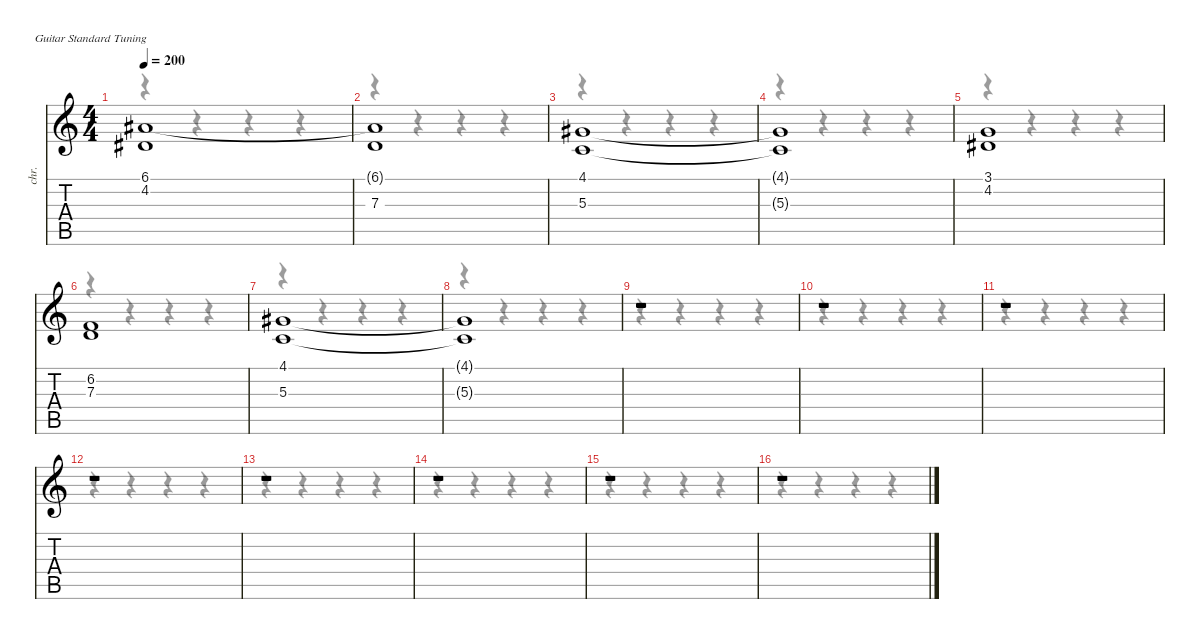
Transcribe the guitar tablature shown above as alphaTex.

\hideDynamics
\bracketExtendMode nobrackets
\otherSystemsTrackNameOrientation horizontal
\track ("Backing Vocals" "chr.") {instrument choiraahs}
\staff {score tabs}
\tuning (E4 B3 G3 D3 A2 E2)
\voice
\ts (4 4)
\section ("" "")
\scale
0.98318
\tempo 200
\accidentals auto
\clef g2
\ottava regular
\simile none
\ks c
(6.1{acc #} 4.2{acc #}).1{dy f} |
\scale
0.98318 (6.1{t acc #} 7.3).1 |
\scale
0.98318 (4.1{acc #} 5.3).1 |
\scale
0.98318 (4.1{t acc #} 5.3{t}).1 |
\scale
1.08584 (3.1 4.2{acc #}).1 |
\scale
0.97889 (6.2 7.3).1 |
\scale
0.971534 (4.1{acc #} 5.3).1 |
\scale
0.991247 (4.1{t acc #} 5.3{t}).1 |
\section ("" "")
\scale
1.00096 r.1 |
\scale
0.971534 r.1 |
\scale
1.07235 r.1 |
\scale
0.980115 r.1 |
\scale
0.980115 r.1 |
\scale
0.987471 r.1 |
\scale
0.987471 r.1 |
\scale
0.992473 r.1
\voice
\clef g2
\ottava regular
\simile none
\ks c
r.4{dy mf} r.4 r.4 r.4 |
r.4 r.4 r.4 r.4 |
r.4 r.4 r.4 r.4 |
r.4 r.4 r.4 r.4 |
r.4 r.4 r.4 r.4 |
r.4 r.4 r.4 r.4 |
r.4 r.4 r.4 r.4 |
r.4 r.4 r.4 r.4 |
r.4 r.4 r.4 r.4 |
r.4 r.4 r.4 r.4 |
r.4 r.4 r.4 r.4 |
r.4 r.4 r.4 r.4 |
r.4 r.4 r.4 r.4 |
r.4 r.4 r.4 r.4 |
r.4 r.4 r.4 r.4 |
r.4 r.4 r.4 r.4
